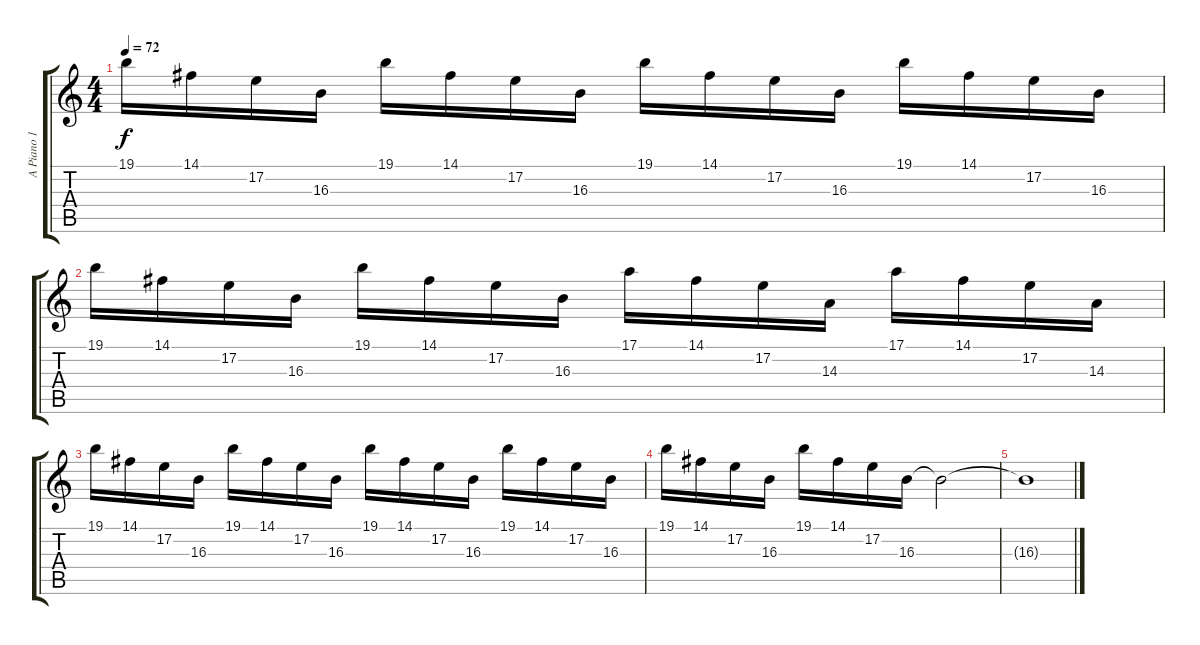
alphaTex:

\track ("A Piano 1" "A Piano 1") {instrument brightacousticpiano}
\staff {score tabs}
\tuning (E4 B3 G3 D3 A2 E2) {hide}
\ts (4 4)
\tempo 72
\clef g2
\ks c
19.1.16{dy f} 14.1.16 17.2.16 16.3.16 19.1.16 14.1.16 17.2.16 16.3.16 19.1.16 14.1.16 17.2.16 16.3.16 19.1.16 14.1.16 17.2.16 16.3.16 |
19.1.16 14.1.16 17.2.16 16.3.16 19.1.16 14.1.16 17.2.16 16.3.16 17.1.16 14.1.16 17.2.16 14.3.16 17.1.16 14.1.16 17.2.16 14.3.16 |
19.1.16 14.1.16 17.2.16 16.3.16 19.1.16 14.1.16 17.2.16 16.3.16 19.1.16 14.1.16 17.2.16 16.3.16 19.1.16 14.1.16 17.2.16 16.3.16 |
19.1.16 14.1.16 17.2.16 16.3.16 19.1.16 14.1.16 17.2.16 16.3.16 16.3{t}.2 |
16.3{t}.1
